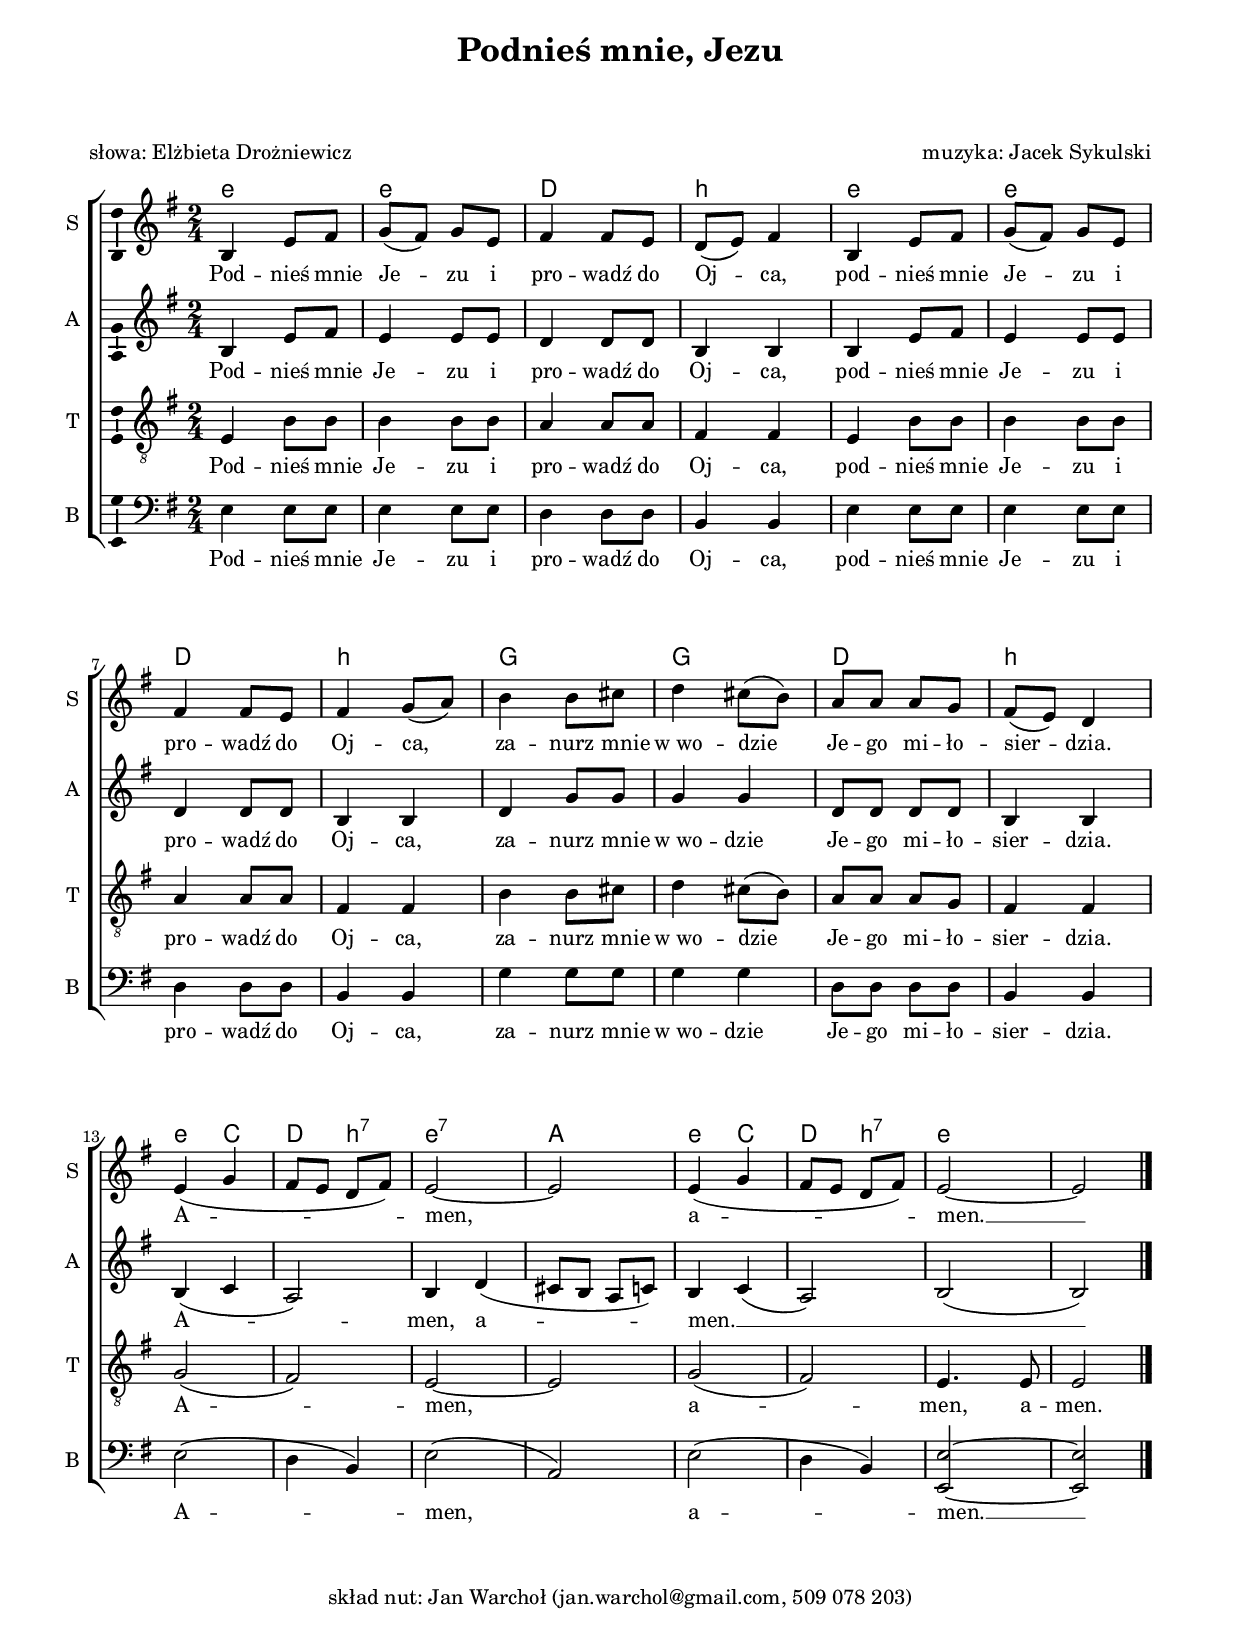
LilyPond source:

\version "2.17.2"

\header	{
  title = \markup \column { "Podnieś mnie, Jezu" " " " " }
  poet = "słowa: Elżbieta Drożniewicz"
  composer = "muzyka: Jacek Sykulski"
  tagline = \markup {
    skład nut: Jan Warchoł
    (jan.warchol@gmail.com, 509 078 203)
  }
}

#(ly:set-option 'strokeadjust #t)
#(set-global-staff-size 18)

\paper {
  indent = 2 \mm
  short-indent = 2 \mm
  left-margin = 15 \mm
  right-margin = 15 \mm
  bottom-margin = 10 \mm
  ragged-last-bottom = ##f
  top-markup-spacing #'basic-distance = #9
  markup-system-spacing #'basic-distance = 16
  last-bottom-spacing #'basic-distance = #12
}

commonprops = {
  \key e \minor
  \time 2/4
  \tempo 4=60
  \set Score.tempoHideNote = ##t
}
%--------------------------------MELODY--------------------------------
sopranomelody = \relative c'' {
  b,4 e8 fis | g[( fis)] g e |
  fis4 fis8 e | d([ e]) fis4 |
  % podnieś..
  b,4 e8 fis | g[( fis)] g e |
  fis4 fis8 e | fis4 g8([ a]) |
  % zanurz..
  b4 b8 cis | d4 cis8([ b)] |
  a a a g | fis8([ e)] d4 |
  % amen
  e( g | fis8[ e] d[ fis]) | e2~ | e |
  e4( g | fis8[ e] d[ fis]) | e2~ | e
  \bar "|."
}
altomelody = \relative f' {
  b,4 e8 fis | e4 e8 e |
  d4 d8 d | b4 b |
  % podnieś..
  b4 e8 fis | e4 e8 e |
  d4 d8 d | b4 b |
  % zanurz
  d g8 g | g4 g |
  d8 d d d | b4 b |
  % amen
  b4( c | a2) | b4
  d4( | cis8[ b] a[ c]) | b4 \melisma %nie ma pewności co do c/cis
  c4( | a2) | b( | b) \melismaEnd
  \bar "|."
}
tenormelody = \relative c' {
  e,4 b'8 b | b4 b8 b |
  a4 a8 a | fis4 fis |
  % podnieś..
  e4 b'8 b | b4 b8 b |
  a4 a8 a | fis4 fis |
  % zanurz..
  b b8 cis | d4 cis8[( b]) |
  a a a g | fis4 fis |
  % amen
  g2( | fis) | e~ | e |
  g( | fis) | e4. e8 | e2
  \bar "|."
}
bassmelody = \relative f {
  e4 e8 e | e4 e8 e |
  d4 d8 d | b4 b |
  % podnieś..
  e4 e8 e | e4 e8 e |
  d4 d8 d | b4 b |
  % zanurz..
  g'4 g8 g | g4 g |
  d8 d d d | b4 b |
  % amen
  e2( | d4 b) | e2( | a,) |
  e'2( | d4 b) | <e e,>2~ | <e e,>
  \bar "|."
}
akordy = \chordmode {
  \set chordNameLowercaseMinor = ##t
  e2:m e:m d b:m
  e2:m e:m d b:m
  g g d b:m
  e4:m c d b:m7 e2:m7 a
  e4:m c d b:m7 e:m
}
%--------------------------------LYRICS--------------------------------
mv = \once \override LyricText.X-offset = #-1.2
text =  \lyricmode 	{
  Pod -- nieś \mv mnie Je -- zu i pro -- wadź do Oj -- ca,
  pod -- nieś \mv mnie Je -- zu i pro -- wadź do Oj -- ca,
  za -- nurz \mv mnie w_wo -- dzie Je -- go mi -- ło -- sier -- dzia. \break
  A -- men, a -- men. __
}
tenortext =  \lyricmode {
  Pod -- nieś \mv mnie Je -- zu i pro -- wadź do Oj -- ca,
  pod -- nieś \mv mnie Je -- zu i pro -- wadź do Oj -- ca,
  za -- nurz \mv mnie w_wo -- dzie Je -- go mi -- ło -- sier -- dzia.
  A -- men, a -- men, a -- men.
}

%--------------------------------LAYOUT--------------------------------
\score {

  \new ChoirStaff <<
    \new ChordNames { \germanChords \akordy }
    \new Staff = soprano {
      \clef treble
      \set Staff.instrumentName = "S "
      \set Staff.shortInstrumentName = "S "
      \new Voice = soprano {
        \commonprops
        \set Voice.midiInstrument = "clarinet"
        \sopranomelody
      }
    }
    \new Lyrics = sopranolyrics \lyricsto soprano \text

    \new Staff = alto {
      \clef treble
      \set Staff.instrumentName = "A "
      \set Staff.shortInstrumentName = "A "
      \new Voice = alto {
        \commonprops
        \set Voice.midiInstrument = "english horn"
        \altomelody
      }
    }
    \new Lyrics = altolyrics \lyricsto alto \text

    \new Staff = tenor {
      \clef "treble_8"
      \set Staff.instrumentName = "T "
      \set Staff.shortInstrumentName = "T "
      \new Voice = tenor {
        \commonprops
        \set Voice.midiInstrument = "english horn"
        \tenormelody
      }
    }
    \new Lyrics = tenorlyrics \lyricsto tenor \tenortext

    \new Staff = bass {
      \clef bass
      \set Staff.instrumentName = "B "
      \set Staff.shortInstrumentName = "B "
      \new Voice = bass {
        \commonprops
        \set Voice.midiInstrument = "clarinet"
        \bassmelody
      }
    }
    \new Lyrics = basslyrics \lyricsto bass \text
  >>

  \layout {
    \override Lyrics.LyricText #'font-size = #0.7
    \override Lyrics.LyricText #'stencil =
    #(lambda (grob)
       (ly:stencil-scale (lyric-text::print grob) 0.95 1))

    \context {
      \Staff \consists "Ambitus_engraver"
    }
  }
}